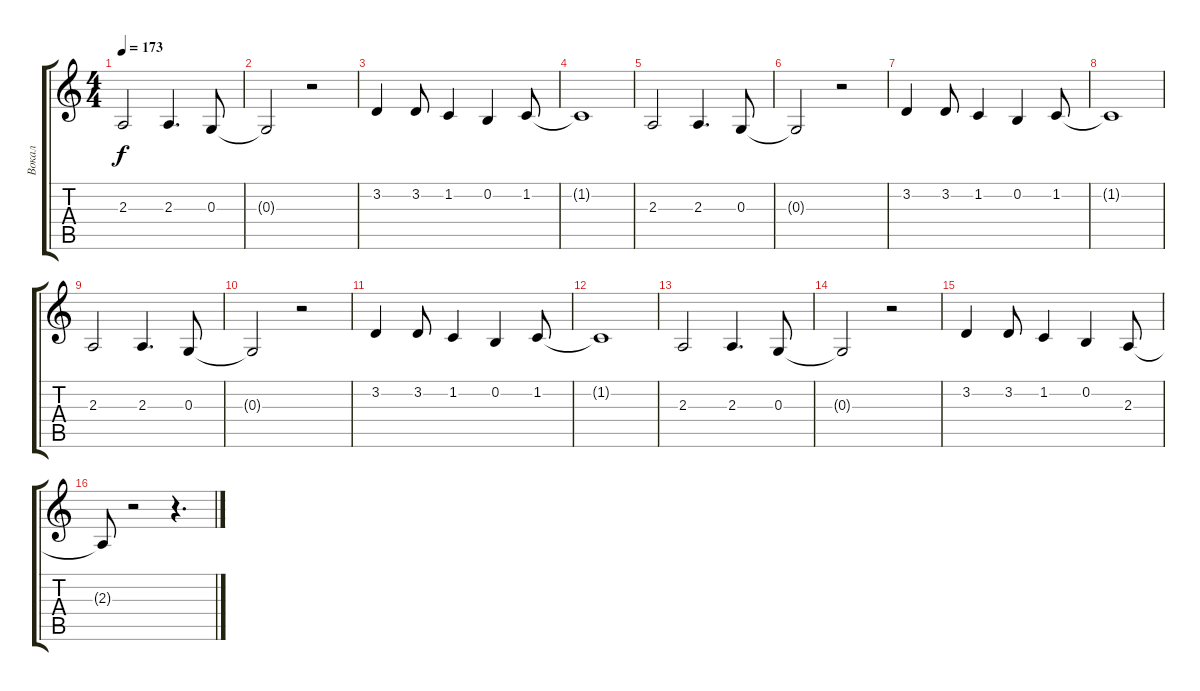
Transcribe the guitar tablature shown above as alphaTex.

\track ("Вокал" "Вокал") {instrument lead8bassandlead}
\staff {score tabs}
\tuning (E4 B3 G3 D3 A2 E2) {hide}
\ts (4 4)
\tempo 173
\clef g2
\ks c
2.3.2{dy f} 2.3.4{d} 0.3.8 |
0.3{t}.2 r.2 |
3.2.4 3.2.8 1.2.4 0.2.4 1.2.8 |
1.2{t}.1 |
2.3.2 2.3.4{d} 0.3.8 |
0.3{t}.2 r.2 |
3.2.4 3.2.8 1.2.4 0.2.4 1.2.8 |
1.2{t}.1 |
2.3.2 2.3.4{d} 0.3.8 |
0.3{t}.2 r.2 |
3.2.4 3.2.8 1.2.4 0.2.4 1.2.8 |
1.2{t}.1 |
2.3.2 2.3.4{d} 0.3.8 |
0.3{t}.2 r.2 |
3.2.4 3.2.8 1.2.4 0.2.4 2.3.8 |
2.3{t}.8 r.2 r.4{d}
